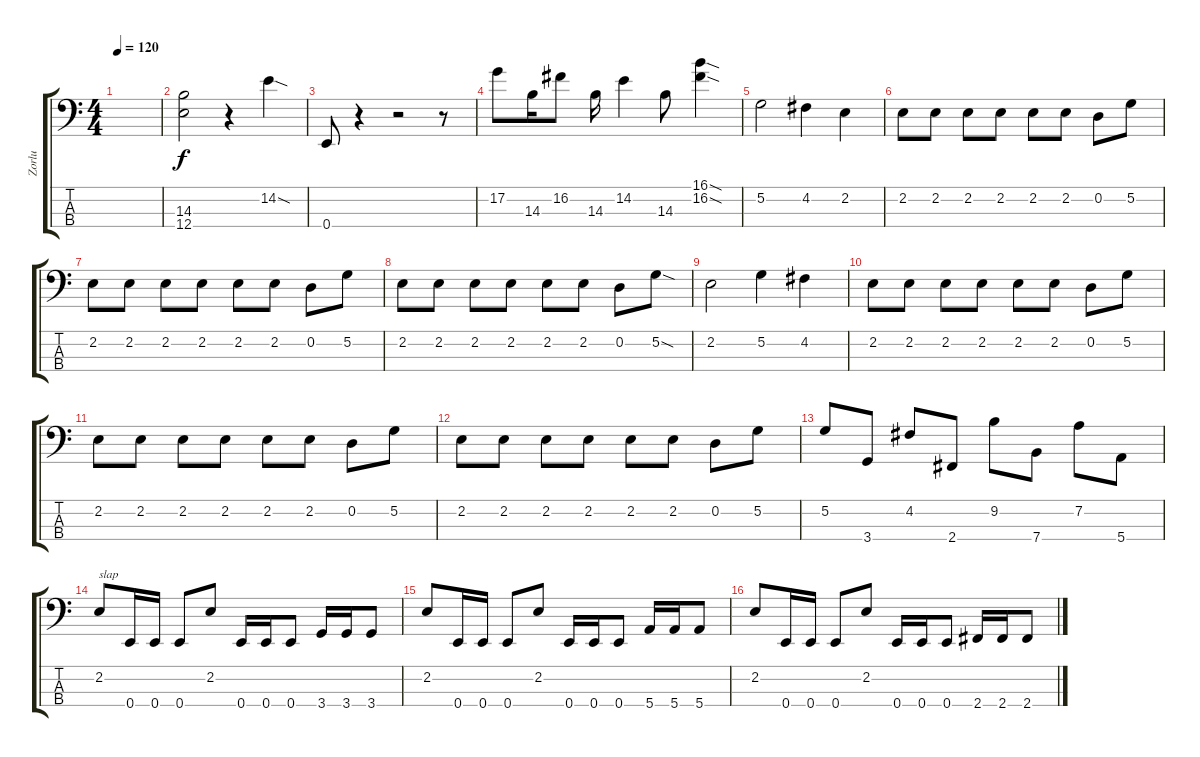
\track ("Zorlu" "Zorlu") {instrument electricbassfinger}
\staff {score tabs}
\tuning (G2 D2 A1 E1) {hide}
\ts (4 4)
\tempo 120
\clef f4
\ks c
|
(14.3 12.4).2 r.4 14.2{sod}.4 |
0.4.8 r.4 r.2 r.8 |
17.2.8 14.3.16 16.2.8 14.3.16 14.2.4 14.3.8 (16.1{sod} 16.2{sod}).4 |
5.2.2 4.2.4 2.2.4 |
2.2.8 2.2.8 2.2.8 2.2.8 2.2.8 2.2.8 0.2.8 5.2.8 |
2.2.8 2.2.8 2.2.8 2.2.8 2.2.8 2.2.8 0.2.8 5.2.8 |
2.2.8 2.2.8 2.2.8 2.2.8 2.2.8 2.2.8 0.2.8 5.2{sod}.8 |
2.2.2 5.2.4 4.2.4 |
2.2.8 2.2.8 2.2.8 2.2.8 2.2.8 2.2.8 0.2.8 5.2.8 |
2.2.8 2.2.8 2.2.8 2.2.8 2.2.8 2.2.8 0.2.8 5.2.8 |
2.2.8 2.2.8 2.2.8 2.2.8 2.2.8 2.2.8 0.2.8 5.2.8 |
5.2.8 3.4.8 4.2.8 2.4.8 9.2.8 7.4.8 7.2.8 5.4.8 |
2.2.8{txt "slap " instrument slapbass1} 0.4.16 0.4.16 0.4.8 2.2.8 0.4.16 0.4.16 0.4.8 3.4.16 3.4.16 3.4.8 |
2.2.8 0.4.16 0.4.16 0.4.8 2.2.8 0.4.16 0.4.16 0.4.8 5.4.16 5.4.16 5.4.8 |
2.2.8 0.4.16 0.4.16 0.4.8 2.2.8 0.4.16 0.4.16 0.4.8 2.4.16 2.4.16 2.4.8
